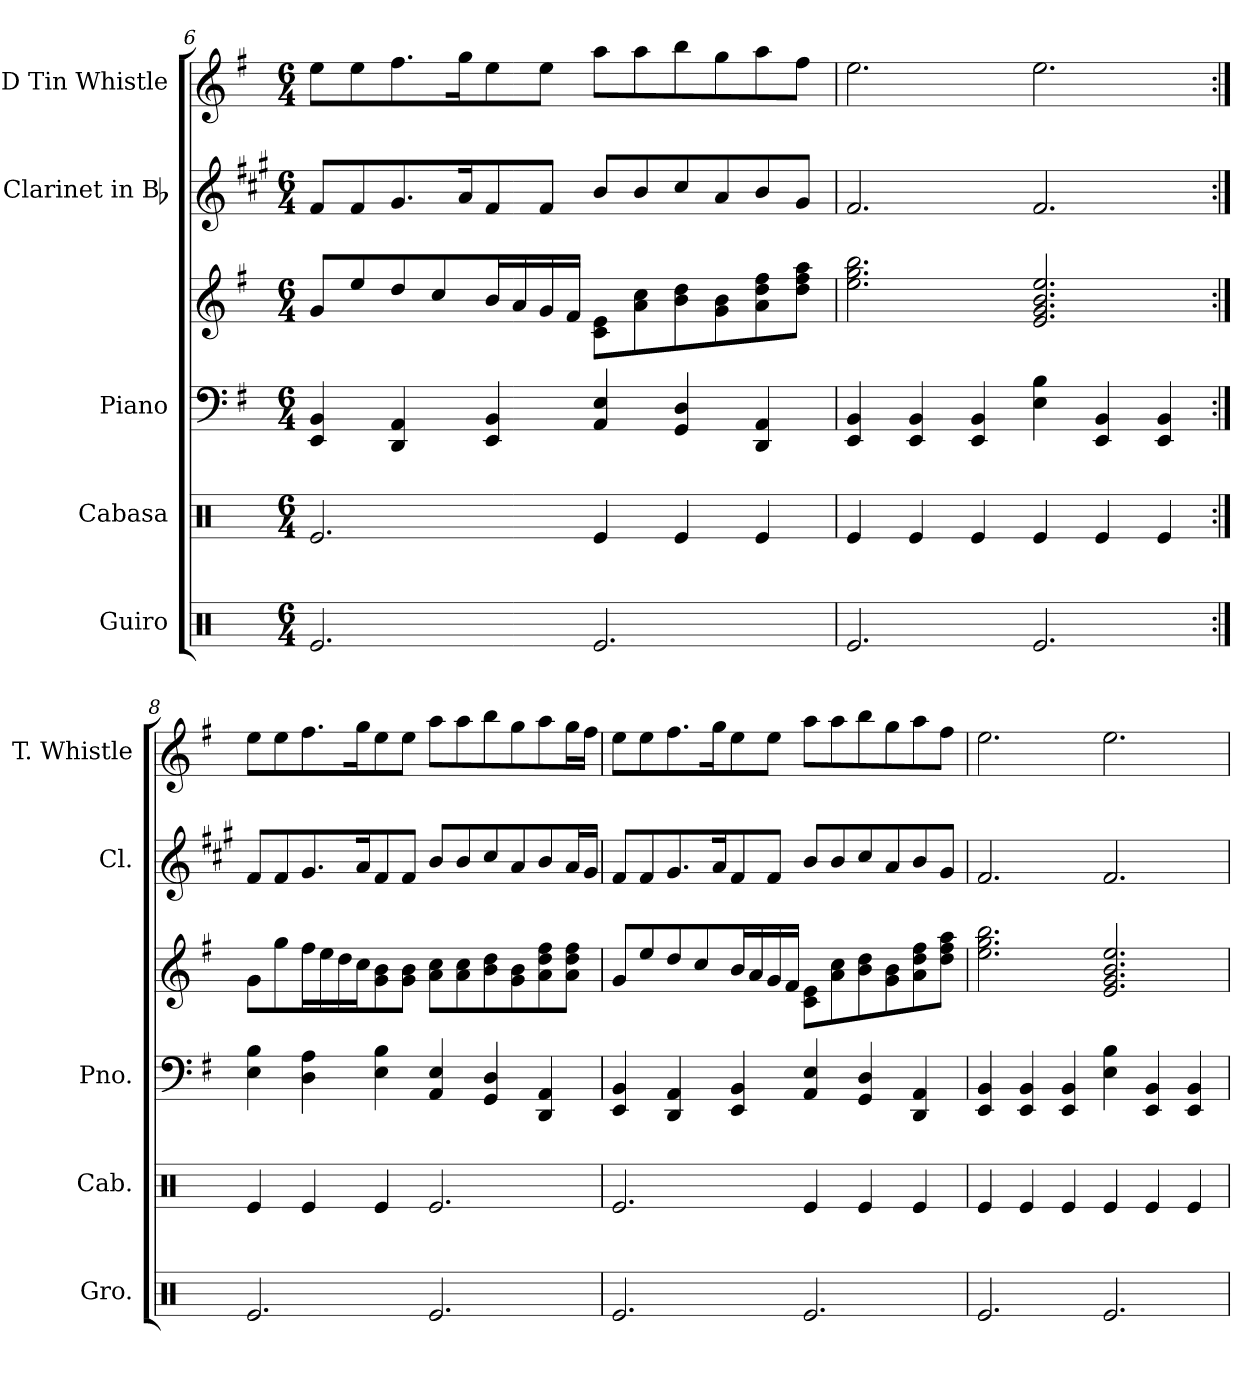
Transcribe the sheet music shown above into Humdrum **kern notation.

**kern	**kern	**kern	**kern	**kern	**kern
*part5	*part4	*part3	*part3	*part2	*part1
*staff6	*staff5	*staff4	*staff3	*staff2	*staff1
*I"Guiro	*I"Cabasa	*I"Piano	*	*I"Clarinet in Bb	*I"D Tin Whistle
*I'Gro.	*I'Cab.	*I'Pno.	*	*I'Cl.	*I'T. Whistle
*clefX	*clefX	*clefF4	*clefG2	*clefG2	*clefG2
*	*	*	*	*ITrd1c2	*ITrd-7c-12
*k[]	*k[]	*k[f#]	*k[f#]	*k[f#]	*k[f#]
*C:	*C:	*G:	*G:	*G:	*G:
*M6/4	*M6/4	*M6/4	*M6/4	*M6/4	*M6/4
=6	=6	=6	=6	=6	=6
2.Rei/	2.Rei/	4EEi/ 4BBi	8gi/L	8ei/L	8eeei\L
.	.	.	8eei/	8ei/	8eeei\
.	.	4DDi/ 4AAi	8ddi/	8.f#i/	8.fff#i\
.	.	.	8cci/	.	.
.	.	.	.	16gi/k	16gggi\k
.	.	4EEi/ 4BBi	16bi/L	8ei/	8eeei\
.	.	.	16ai/	.	.
.	.	.	16gi/	8ei/J	8eeei\J
.	.	.	16f#i/JJ	.	.
2.Rei/	4Rei/	4AAi/ 4Ei	8ci\ 8eiL	8ai/L	8aaai\L
.	.	.	8ai\ 8cci	8ai/	8aaai\
.	4Rei/	4GGi/ 4Di	8bi\ 8ddi	8bi/	8bbbi\
.	.	.	8gi\ 8bi	8gi/	8gggi\
.	4Rei/	4DDi/ 4AAi	8ai\ 8ddi 8ff#i	8ai/	8aaai\
.	.	.	8ddi\ 8ff#i 8aaiJ	8f#i/J	8fff#i\J
!!LO:PB:g=z
=7	=7	=7	=7	=7	=7
2.Rei/	4Rei/	4EEi/ 4BBi	2.eei\ 2.ggi 2.bbi	2.ei/	2.eeei\
.	4Rei/	4EEi/ 4BBi	.	.	.
.	4Rei/	4EEi/ 4BBi	.	.	.
2.Rei/	4Rei/	4Ei\ 4Bi	2.ei/ 2.gi 2.bi 2.eei	2.ei/	2.eeei\
.	4Rei/	4EEi/ 4BBi	.	.	.
.	4Rei/	4EEi/ 4BBi	.	.	.
=8:|!	=8:|!	=8:|!	=8:|!	=8:|!	=8:|!
2.Rei/	4Rei/	4Ei\ 4Bi	8gi\L	8ei/L	8eeei\L
.	.	.	8ggi\	8ei/	8eeei\
.	4Rei/	4Di\ 4Ai	16ff#i\L	8.f#i/	8.fff#i\
.	.	.	16eei\	.	.
.	.	.	16ddi\	.	.
.	.	.	16cci\J	16gi/k	16gggi\k
.	4Rei/	4Ei\ 4Bi	8gi\ 8bi	8ei/	8eeei\
.	.	.	8gi\ 8biJ	8ei/J	8eeei\J
2.Rei/	2.Rei/	4AAi/ 4Ei	8ai\ 8cciL	8ai/L	8aaai\L
.	.	.	8ai\ 8cci	8ai/	8aaai\
.	.	4GGi/ 4Di	8bi\ 8ddi	8bi/	8bbbi\
.	.	.	8gi\ 8bi	8gi/	8gggi\
.	.	4DDi/ 4AAi	8ai\ 8ddi 8ff#i	8ai/	8aaai\
.	.	.	8ai\ 8ddi 8ff#iJ	16gi/L	16gggi\L
.	.	.	.	16f#i/JJ	16fff#i\JJ
=9	=9	=9	=9	=9	=9
2.Rei/	2.Rei/	4EEi/ 4BBi	8gi/L	8ei/L	8eeei\L
.	.	.	8eei/	8ei/	8eeei\
.	.	4DDi/ 4AAi	8ddi/	8.f#i/	8.fff#i\
.	.	.	8cci/	.	.
.	.	.	.	16gi/k	16gggi\k
.	.	4EEi/ 4BBi	16bi/L	8ei/	8eeei\
.	.	.	16ai/	.	.
.	.	.	16gi/	8ei/J	8eeei\J
.	.	.	16f#i/JJ	.	.
2.Rei/	4Rei/	4AAi/ 4Ei	8ci\ 8eiL	8ai/L	8aaai\L
.	.	.	8ai\ 8cci	8ai/	8aaai\
.	4Rei/	4GGi/ 4Di	8bi\ 8ddi	8bi/	8bbbi\
.	.	.	8gi\ 8bi	8gi/	8gggi\
.	4Rei/	4DDi/ 4AAi	8ai\ 8ddi 8ff#i	8ai/	8aaai\
.	.	.	8ddi\ 8ff#i 8aaiJ	8f#i/J	8fff#i\J
=10	=10	=10	=10	=10	=10
2.Rei/	4Rei/	4EEi/ 4BBi	2.eei\ 2.ggi 2.bbi	2.ei/	2.eeei\
.	4Rei/	4EEi/ 4BBi	.	.	.
.	4Rei/	4EEi/ 4BBi	.	.	.
2.Rei/	4Rei/	4Ei\ 4Bi	2.ei/ 2.gi 2.bi 2.eei	2.ei/	2.eeei\
.	4Rei/	4EEi/ 4BBi	.	.	.
.	4Rei/	4EEi/ 4BBi	.	.	.
=	=	=	=	=	=
*-	*-	*-	*-	*-	*-
